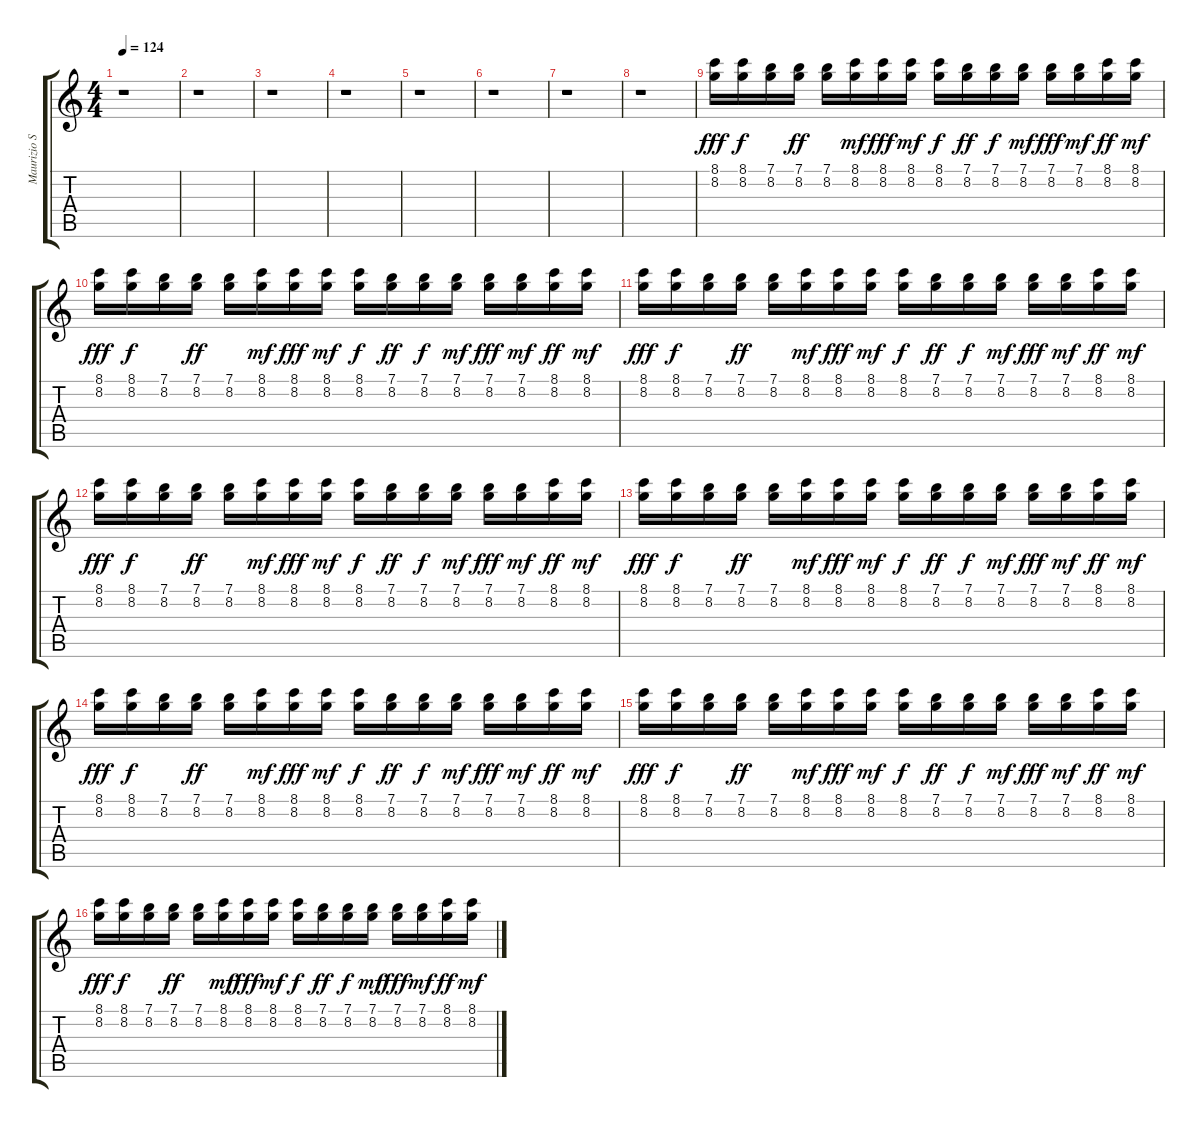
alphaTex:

\track ("Maurizio Solieri [guitar]" "Maurizio S") {instrument distortionguitar}
\staff {score tabs}
\tuning (E4 B3 G3 D3 A2 E2) {hide}
\ts (4 4)
\tempo 124
\clef g2
\ks c
r.1{dy fff instrument distortionguitar} |
r.1 |
r.1 |
r.1 |
r.1 |
r.1 |
r.1 |
r.1 |
(8.1 8.2).16{instrument acousticguitarsteel} (8.1 8.2).16{dy f} (7.1 8.2).16 (7.1 8.2).16{dy ff} (7.1 8.2).16 (8.1 8.2).16{dy mf} (8.1 8.2).16{dy fff} (8.1 8.2).16{dy mf} (8.1 8.2).16{dy f} (7.1 8.2).16{dy ff} (7.1 8.2).16{dy f} (7.1 8.2).16{dy mf} (7.1 8.2).16{dy fff} (7.1 8.2).16{dy mf} (8.1 8.2).16{dy ff} (8.1 8.2).16{dy mf} |
(8.1 8.2).16{dy fff} (8.1 8.2).16{dy f} (7.1 8.2).16 (7.1 8.2).16{dy ff} (7.1 8.2).16 (8.1 8.2).16{dy mf} (8.1 8.2).16{dy fff} (8.1 8.2).16{dy mf} (8.1 8.2).16{dy f} (7.1 8.2).16{dy ff} (7.1 8.2).16{dy f} (7.1 8.2).16{dy mf} (7.1 8.2).16{dy fff} (7.1 8.2).16{dy mf} (8.1 8.2).16{dy ff} (8.1 8.2).16{dy mf} |
(8.1 8.2).16{dy fff} (8.1 8.2).16{dy f} (7.1 8.2).16 (7.1 8.2).16{dy ff} (7.1 8.2).16 (8.1 8.2).16{dy mf} (8.1 8.2).16{dy fff} (8.1 8.2).16{dy mf} (8.1 8.2).16{dy f} (7.1 8.2).16{dy ff} (7.1 8.2).16{dy f} (7.1 8.2).16{dy mf} (7.1 8.2).16{dy fff} (7.1 8.2).16{dy mf} (8.1 8.2).16{dy ff} (8.1 8.2).16{dy mf} |
(8.1 8.2).16{dy fff} (8.1 8.2).16{dy f} (7.1 8.2).16 (7.1 8.2).16{dy ff} (7.1 8.2).16 (8.1 8.2).16{dy mf} (8.1 8.2).16{dy fff} (8.1 8.2).16{dy mf} (8.1 8.2).16{dy f} (7.1 8.2).16{dy ff} (7.1 8.2).16{dy f} (7.1 8.2).16{dy mf} (7.1 8.2).16{dy fff} (7.1 8.2).16{dy mf} (8.1 8.2).16{dy ff} (8.1 8.2).16{dy mf} |
(8.1 8.2).16{dy fff} (8.1 8.2).16{dy f} (7.1 8.2).16 (7.1 8.2).16{dy ff} (7.1 8.2).16 (8.1 8.2).16{dy mf} (8.1 8.2).16{dy fff} (8.1 8.2).16{dy mf} (8.1 8.2).16{dy f} (7.1 8.2).16{dy ff} (7.1 8.2).16{dy f} (7.1 8.2).16{dy mf} (7.1 8.2).16{dy fff} (7.1 8.2).16{dy mf} (8.1 8.2).16{dy ff} (8.1 8.2).16{dy mf} |
(8.1 8.2).16{dy fff} (8.1 8.2).16{dy f} (7.1 8.2).16 (7.1 8.2).16{dy ff} (7.1 8.2).16 (8.1 8.2).16{dy mf} (8.1 8.2).16{dy fff} (8.1 8.2).16{dy mf} (8.1 8.2).16{dy f} (7.1 8.2).16{dy ff} (7.1 8.2).16{dy f} (7.1 8.2).16{dy mf} (7.1 8.2).16{dy fff} (7.1 8.2).16{dy mf} (8.1 8.2).16{dy ff} (8.1 8.2).16{dy mf} |
(8.1 8.2).16{dy fff} (8.1 8.2).16{dy f} (7.1 8.2).16 (7.1 8.2).16{dy ff} (7.1 8.2).16 (8.1 8.2).16{dy mf} (8.1 8.2).16{dy fff} (8.1 8.2).16{dy mf} (8.1 8.2).16{dy f} (7.1 8.2).16{dy ff} (7.1 8.2).16{dy f} (7.1 8.2).16{dy mf} (7.1 8.2).16{dy fff} (7.1 8.2).16{dy mf} (8.1 8.2).16{dy ff} (8.1 8.2).16{dy mf} |
(8.1 8.2).16{dy fff} (8.1 8.2).16{dy f} (7.1 8.2).16 (7.1 8.2).16{dy ff} (7.1 8.2).16 (8.1 8.2).16{dy mf} (8.1 8.2).16{dy fff} (8.1 8.2).16{dy mf} (8.1 8.2).16{dy f} (7.1 8.2).16{dy ff} (7.1 8.2).16{dy f} (7.1 8.2).16{dy mf} (7.1 8.2).16{dy fff} (7.1 8.2).16{dy mf} (8.1 8.2).16{dy ff} (8.1 8.2).16{dy mf}
